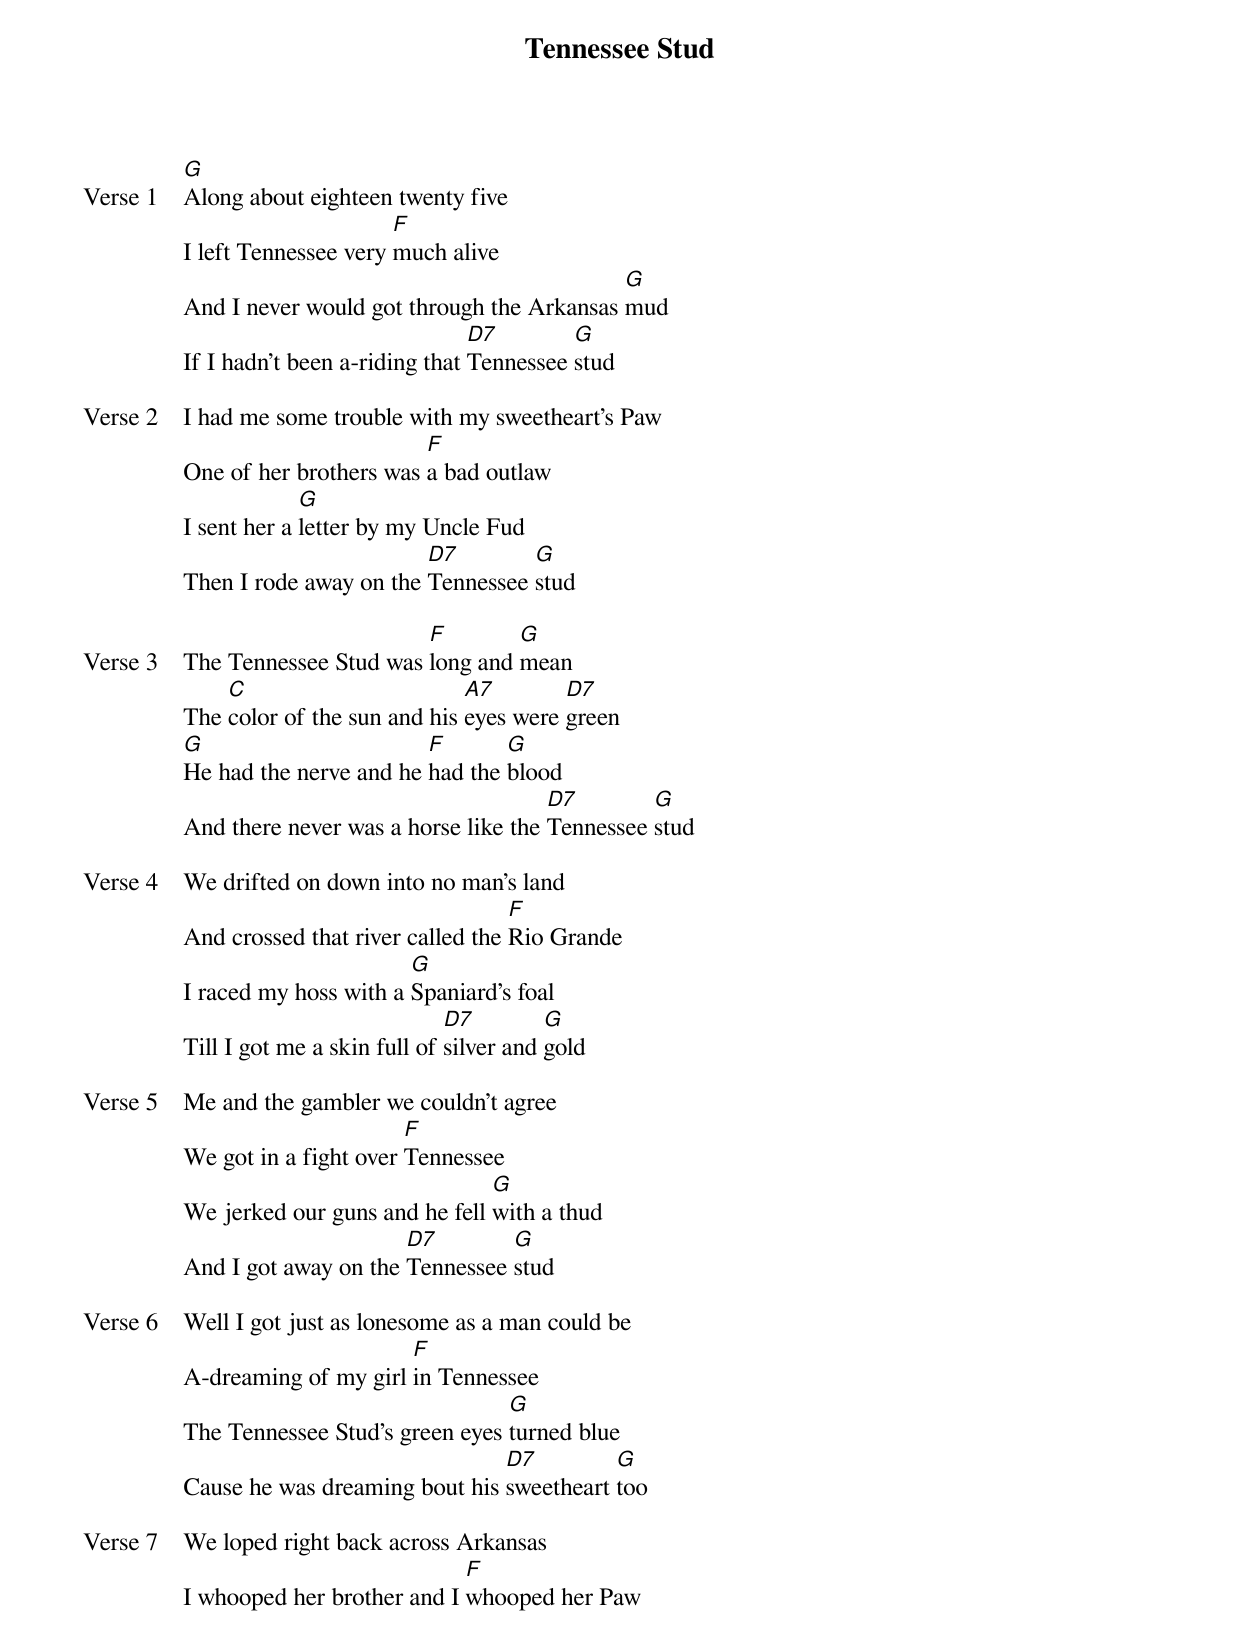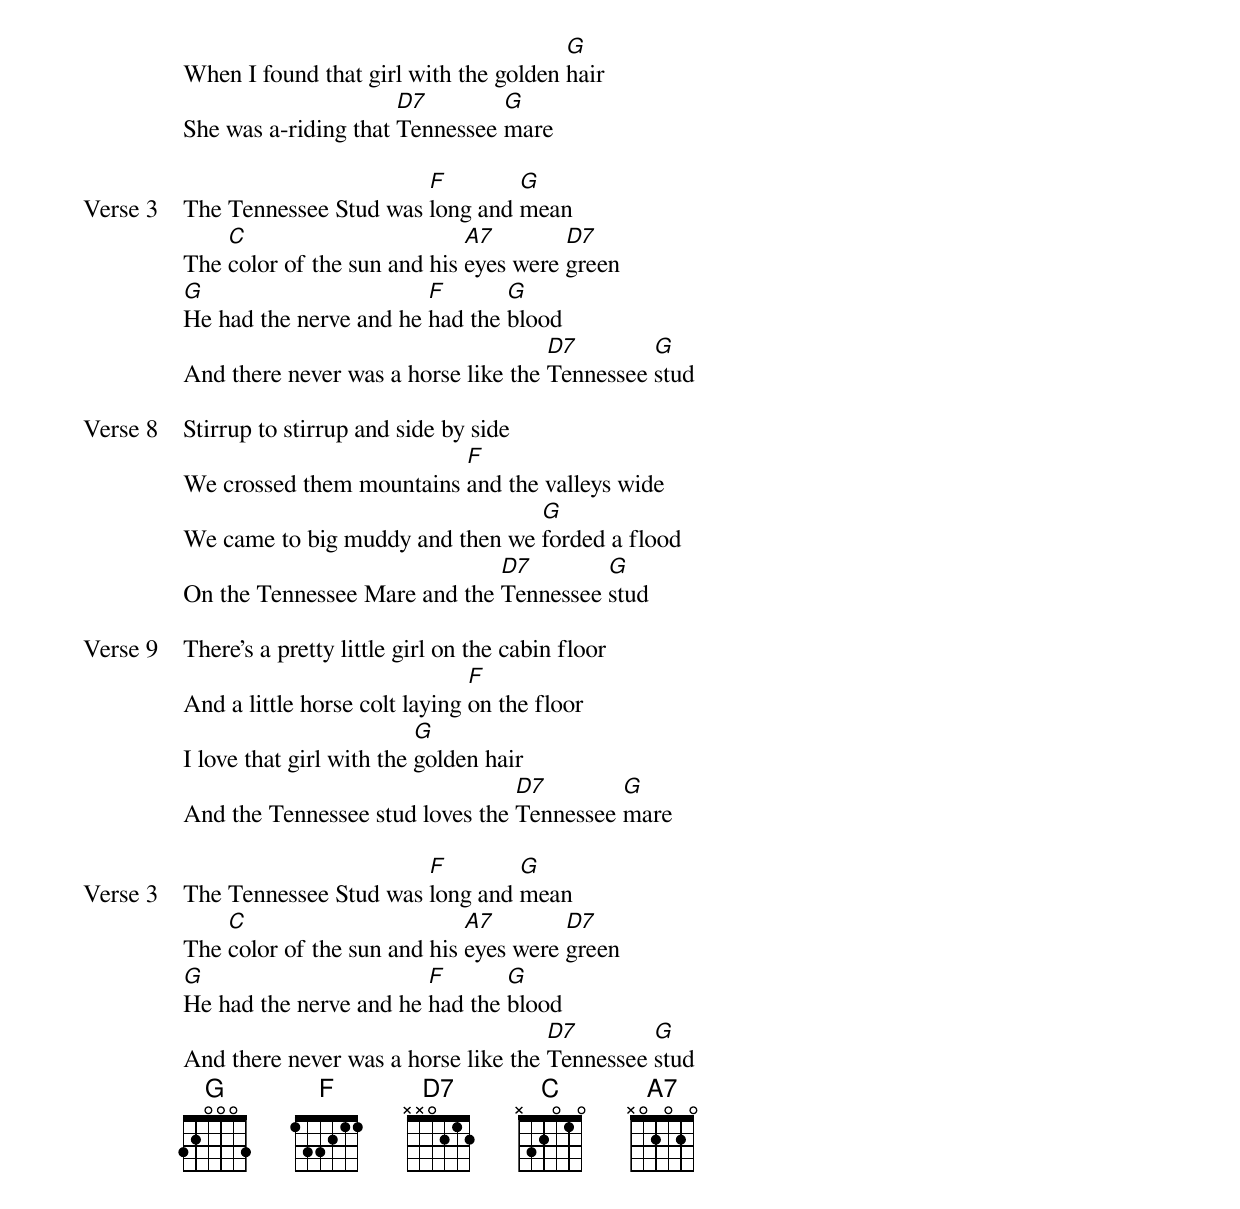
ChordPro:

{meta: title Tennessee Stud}
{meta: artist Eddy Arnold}
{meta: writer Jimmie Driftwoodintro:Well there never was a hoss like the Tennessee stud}

{start_of_verse: Verse 1}
[G]Along about eighteen twenty five
I left Tennessee very [F]much alive
And I never would got through the Arkansas [G]mud
If I hadn't been a-riding that [D7]Tennessee [G]stud
{end_of_verse}

{start_of_verse: Verse 2}
I had me some trouble with my sweetheart's Paw
One of her brothers was [F]a bad outlaw
I sent her a [G]letter by my Uncle Fud
Then I rode away on the [D7]Tennessee [G]stud
{end_of_verse}

{start_of_verse: Verse 3}
The Tennessee Stud was [F]long and [G]mean
The [C]color of the sun and his [A7]eyes were [D7]green
[G]He had the nerve and he [F]had the [G]blood
And there never was a horse like the [D7]Tennessee [G]stud
{end_of_verse}

{start_of_verse: Verse 4}
We drifted on down into no man's land
And crossed that river called the [F]Rio Grande
I raced my hoss with a [G]Spaniard's foal
Till I got me a skin full of [D7]silver and [G]gold
{end_of_verse}

{start_of_verse: Verse 5}
Me and the gambler we couldn't agree
We got in a fight over [F]Tennessee
We jerked our guns and he fell [G]with a thud
And I got away on the [D7]Tennessee [G]stud
{end_of_verse}

{start_of_verse: Verse 6}
Well I got just as lonesome as a man could be
A-dreaming of my girl [F]in Tennessee
The Tennessee Stud's green eyes [G]turned blue
Cause he was dreaming bout his [D7]sweetheart [G]too
{end_of_verse}

{start_of_verse: Verse 7}
We loped right back across Arkansas
I whooped her brother and I [F]whooped her Paw
When I found that girl with the golden [G]hair
She was a-riding that [D7]Tennessee [G]mare
{end_of_verse}

{start_of_verse: Verse 3}
The Tennessee Stud was [F]long and [G]mean
The [C]color of the sun and his [A7]eyes were [D7]green
[G]He had the nerve and he [F]had the [G]blood
And there never was a horse like the [D7]Tennessee [G]stud
{end_of_verse}

{start_of_verse: Verse 8}
Stirrup to stirrup and side by side
We crossed them mountains [F]and the valleys wide
We came to big muddy and then we [G]forded a flood
On the Tennessee Mare and the [D7]Tennessee [G]stud
{end_of_verse}

{start_of_verse: Verse 9}
There's a pretty little girl on the cabin floor
And a little horse colt laying [F]on the floor
I love that girl with the [G]golden hair
And the Tennessee stud loves the [D7]Tennessee [G]mare
{end_of_verse}

{start_of_verse: Verse 3}
The Tennessee Stud was [F]long and [G]mean
The [C]color of the sun and his [A7]eyes were [D7]green
[G]He had the nerve and he [F]had the [G]blood
And there never was a horse like the [D7]Tennessee [G]stud
{end_of_verse}
